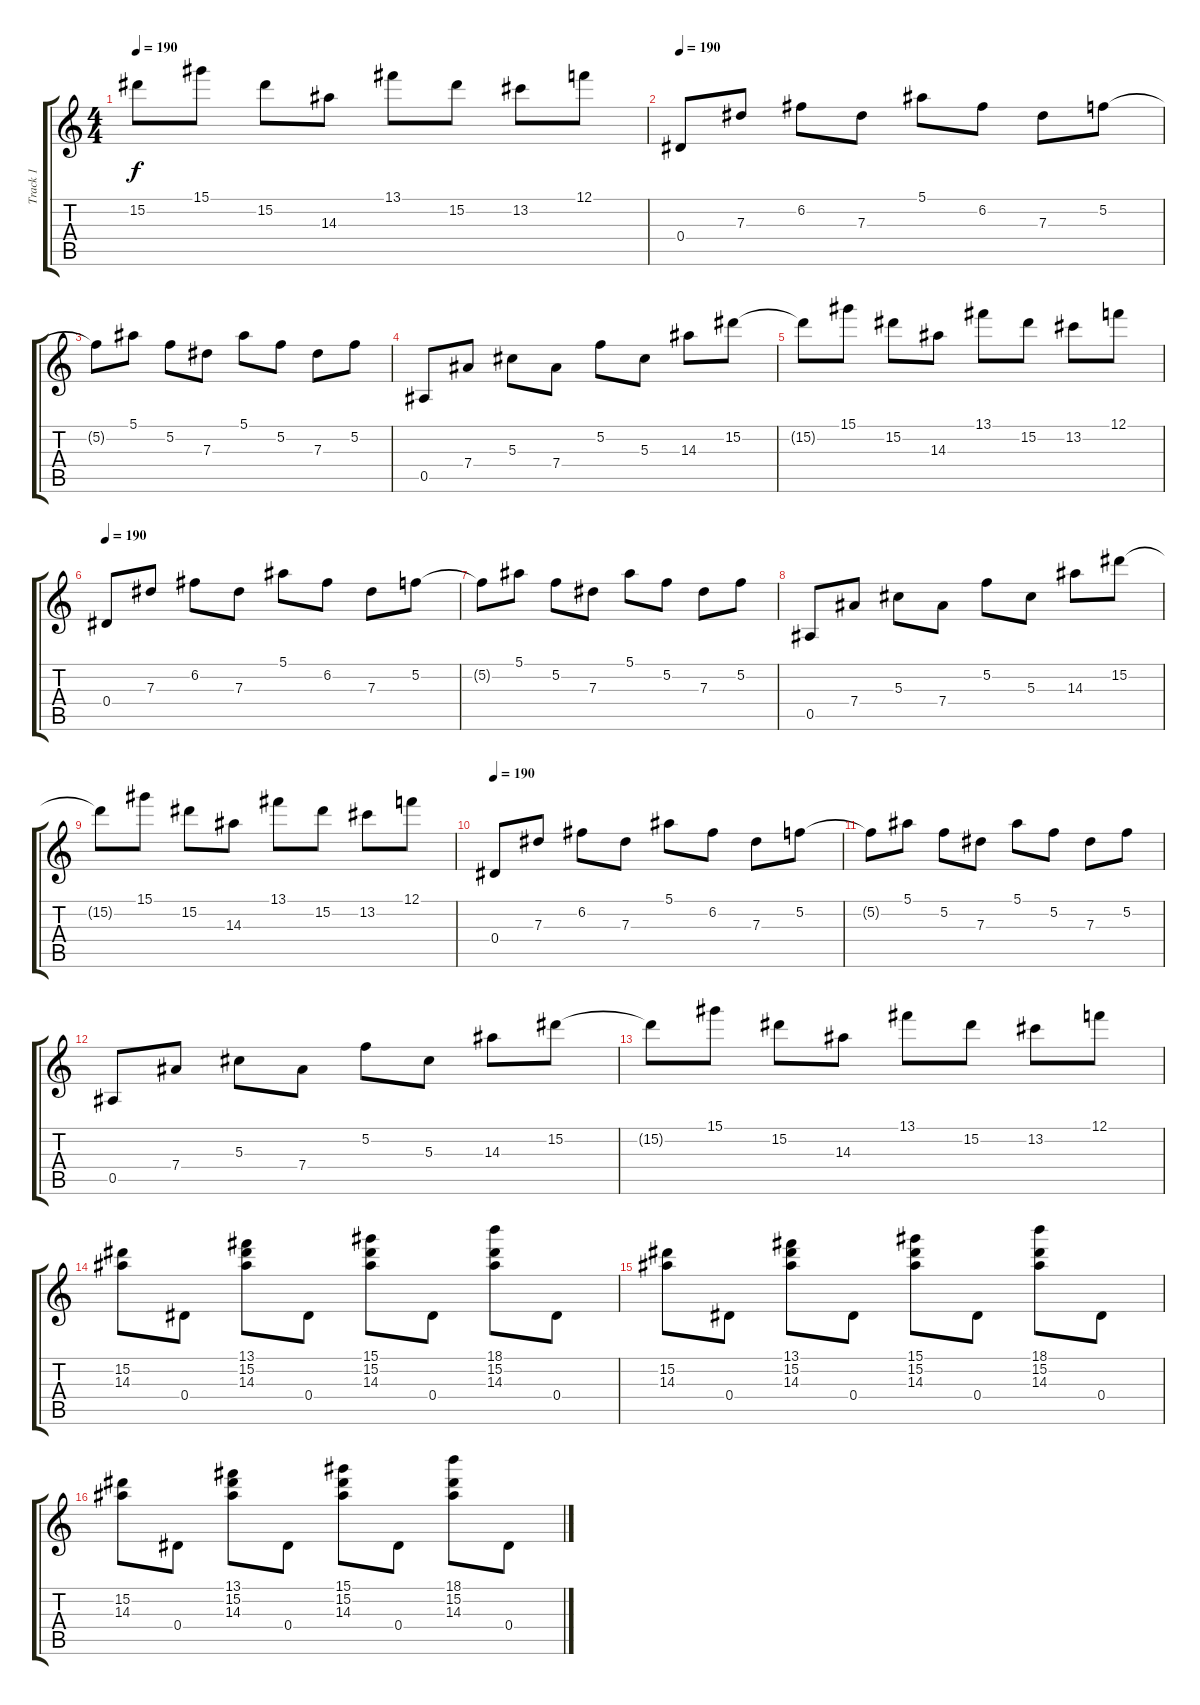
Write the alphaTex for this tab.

\track ("Track 1" "Track 1") {instrument distortionguitar}
\staff {score tabs}
\tuning (F4 C4 Ab3 Eb3 Bb2 F2) {hide}
\ts (4 4)
\tempo 190
\clef g2
\ks c
15.2{t}.8{dy f} 15.1.8 15.2.8 14.3.8 13.1.8 15.2.8 13.2.8 12.1.8 |
\tempo 190
0.4.8{instrument distortionguitar} 7.3.8 6.2.8 7.3.8 5.1.8 6.2.8 7.3.8 5.2.8 |
5.2{t}.8 5.1.8 5.2.8 7.3.8 5.1.8 5.2.8 7.3.8 5.2.8 |
0.5.8 7.4.8 5.3.8 7.4.8 5.2.8 5.3.8 14.3.8 15.2.8 |
15.2{t}.8 15.1.8 15.2.8 14.3.8 13.1.8 15.2.8 13.2.8 12.1.8 |
\tempo 190
0.4.8{instrument distortionguitar} 7.3.8 6.2.8 7.3.8 5.1.8 6.2.8 7.3.8 5.2.8 |
5.2{t}.8 5.1.8 5.2.8 7.3.8 5.1.8 5.2.8 7.3.8 5.2.8 |
0.5.8 7.4.8 5.3.8 7.4.8 5.2.8 5.3.8 14.3.8 15.2.8 |
15.2{t}.8 15.1.8 15.2.8 14.3.8 13.1.8 15.2.8 13.2.8 12.1.8 |
\tempo 190
0.4.8{instrument distortionguitar} 7.3.8 6.2.8 7.3.8 5.1.8 6.2.8 7.3.8 5.2.8 |
5.2{t}.8 5.1.8 5.2.8 7.3.8 5.1.8 5.2.8 7.3.8 5.2.8 |
0.5.8 7.4.8 5.3.8 7.4.8 5.2.8 5.3.8 14.3.8 15.2.8 |
15.2{t}.8 15.1.8 15.2.8 14.3.8 13.1.8 15.2.8 13.2.8 12.1.8 |
(15.2 14.3).8 0.4.8 (13.1 15.2 14.3).8 0.4.8 (15.1 15.2 14.3).8 0.4.8 (18.1 15.2 14.3).8 0.4.8 |
(15.2 14.3).8 0.4.8 (13.1 15.2 14.3).8 0.4.8 (15.1 15.2 14.3).8 0.4.8 (18.1 15.2 14.3).8 0.4.8 |
(15.2 14.3).8 0.4.8 (13.1 15.2 14.3).8 0.4.8 (15.1 15.2 14.3).8 0.4.8 (18.1 15.2 14.3).8 0.4.8
